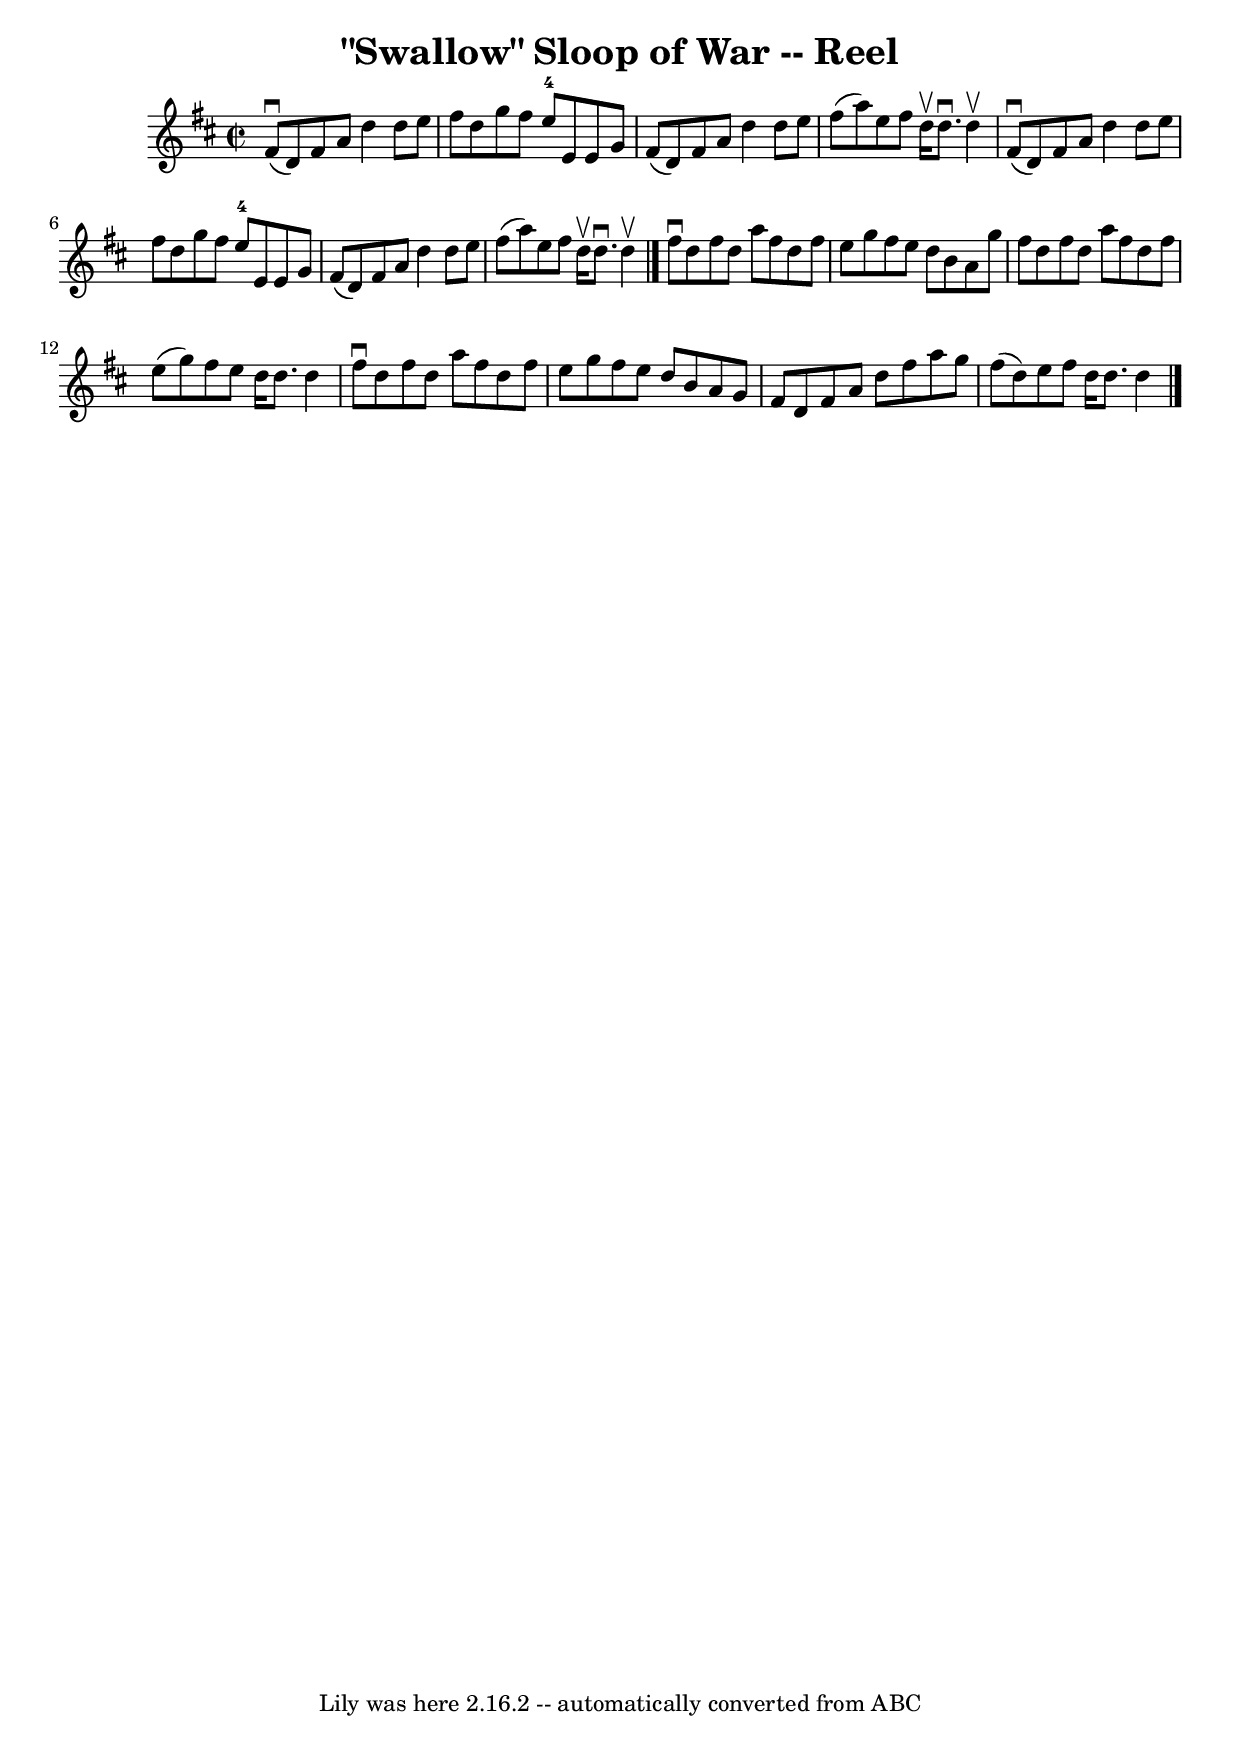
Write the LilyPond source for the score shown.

\version "2.16.2"
\include "Mammoth.ily"
\header {
	%% book = "Ryan's Mammoth Collection"
	crossRefNumber = "1"
	footnotes = "\\\\366"
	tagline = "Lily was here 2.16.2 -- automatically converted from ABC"
	title = "\"Swallow\" Sloop of War -- Reel"
}
voicedefault =  {


\override Staff.TimeSignature #'style = #'C
 \time 2/2 
\key d \major fis'8^\downbow(d'8) fis'8 a'8 d''4    
d''8 e''8    |
 fis''8 d''8 g''8 fis''8 e''8-4   
e'8 e'8 g'8    |
 fis'8 (d'8) fis'8 a'8 d''4    
d''8 e''8    |
 fis''8 (a''8) e''8 fis''8 d''16 
^\upbow d''8.^\downbow d''4^\upbow   |
 fis'8^\downbow(d'8  
-) fis'8 a'8 d''4 d''8 e''8    |
 fis''8 d''8 g''8  
 fis''8 e''8-4 e'8 e'8 g'8    |
 fis'8 (d'8)   
fis'8 a'8 d''4 d''8 e''8    |
 fis''8 (a''8) e''8   
 fis''8 d''16^\upbow d''8.^\downbow d''4^\upbow   \bar "|."     
fis''8^\downbow d''8 fis''8 d''8 a''8 fis''8 d''8 fis''8   
 |
 e''8 g''8 fis''8 e''8 d''8 b'8 a'8 g''8    
|
 fis''8 d''8 fis''8 d''8 a''8 fis''8 d''8 fis''8 
   |
 e''8 (g''8) fis''8 e''8 d''16 d''8. d''4    
|
 fis''8^\downbow d''8 fis''8 d''8 a''8 fis''8    
d''8 fis''8    |
 e''8 g''8 fis''8 e''8 d''8 b'8    
a'8 g'8    |
 fis'8 d'8 fis'8 a'8 d''8 fis''8 a''8 
 g''8    |
 fis''8 (d''8) e''8 fis''8 d''16 d''8.    
d''4    \bar "|."   
}

\score{
    <<

	\context Staff="default"
	{
	    \voicedefault 
	}

    >>
	\layout {
	}
	\midi {}
}
